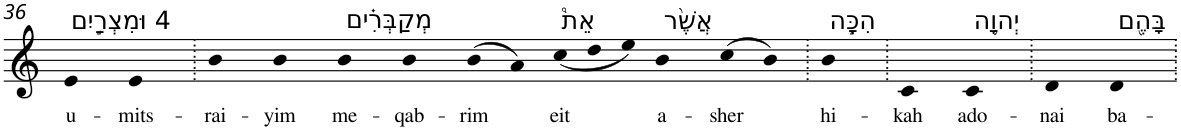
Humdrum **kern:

**kern	**text
*part1	*part1
*staff1	*staff1
*I"Piano	*
*I'Pno	*
!!LO:PB:g=z
*clefG2	*
*k[]	*
=36	=36
!LO:TX:a:t=4 וּמִצְרַ֣יִם	!
!	!LO:LY:b
4e	u-
!	!LO:LY:b
4e	-mits-
=37.	=37.
!	!LO:LY:b
4b	-rai-
!	!LO:LY:b
4b	-yim
!LO:TX:a:t=מְקַבְּרִ֗ים	!
!	!LO:LY:b
4b	me-
!	!LO:LY:b
4b	-qab-
!	!LO:LY:b
(>8b	-rim
8a)	.
*Xtuplet	*
!LO:TX:a:t=אֵת֩	!
!	!LO:LY:b
(<12cc	eit
12dd	.
12ee)	.
!LO:TX:a:t=אֲשֶׁ֨ר	!
!	!LO:LY:b
4b	a-
!	!LO:LY:b
(>8cc	-sher
8b)	.
=38.	=38.
!LO:TX:a:t=הִכָּ֧ה	!
!	!LO:LY:b
4b	hi-
=39.	=39.
!	!LO:LY:b
4c	-kah
!LO:TX:a:t=יְהוָ֛ה	!
!	!LO:LY:b
4c	ado-
=40.	=40.
!	!LO:LY:b
4d	-nai
!LO:TX:a:t=בָּהֶ֖ם	!
!	!LO:LY:b
4d	ba-
=.	=.
*-	*-
